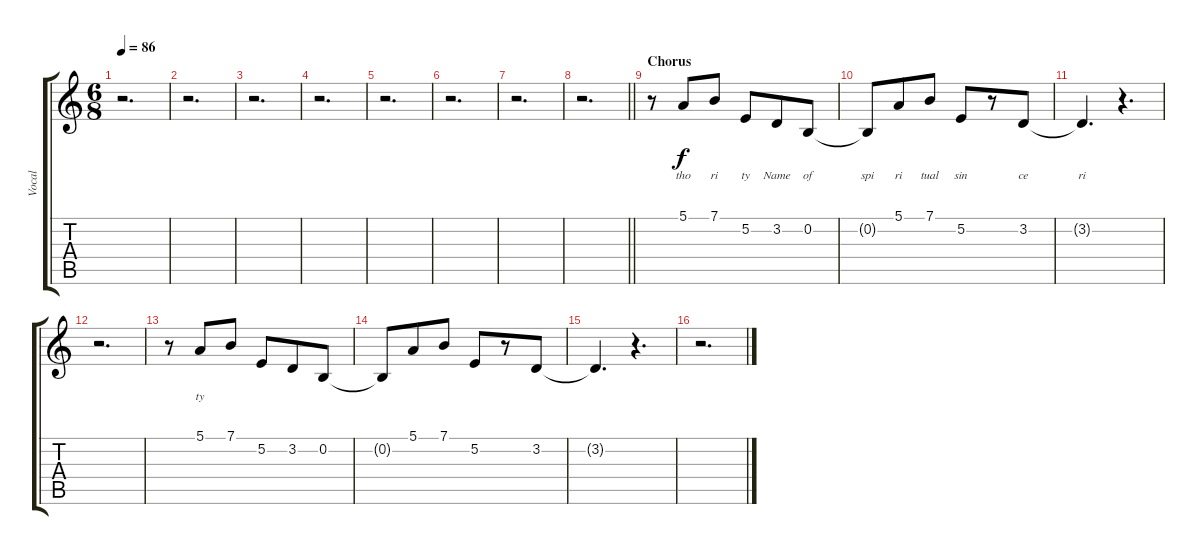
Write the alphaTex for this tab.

\track ("Vocal" "Vocal") {instrument acousticgrandpiano}
\staff {score tabs}
\tuning (E4 B3 G3 D3 A2 E2) {hide}
\ts (6 8)
\tempo 86
\clef g2
\ks c
r.2{d dy f} |
r.2{d} |
r.2{d} |
r.2{d} |
r.2{d} |
r.2{d} |
r.2{d} |
\barLineRight lightlight
r.2{d} |
\section ("" "Chorus")
r.8 5.1.8{lyrics (0 "tho") lyrics (1 "") lyrics (2 "") lyrics (3 "") lyrics (4 "")} 7.1.8{lyrics (0 "ri") lyrics (1 "") lyrics (2 "") lyrics (3 "") lyrics (4 "")} 5.2.8{lyrics (0 "ty") lyrics (1 "") lyrics (2 "") lyrics (3 "") lyrics (4 "")} 3.2.8{lyrics (0 "Name") lyrics (1 "") lyrics (2 "") lyrics (3 "") lyrics (4 "")} 0.2.8{lyrics (0 "of") lyrics (1 "") lyrics (2 "") lyrics (3 "") lyrics (4 "")} |
0.2{t}.8{lyrics (0 "spi") lyrics (1 "") lyrics (2 "") lyrics (3 "") lyrics (4 "")} 5.1.8{lyrics (0 "ri") lyrics (1 "") lyrics (2 "") lyrics (3 "") lyrics (4 "")} 7.1.8{lyrics (0 "tual") lyrics (1 "") lyrics (2 "") lyrics (3 "") lyrics (4 "")} 5.2.8{lyrics (0 "sin") lyrics (1 "") lyrics (2 "") lyrics (3 "") lyrics (4 "")} r.8 3.2.8{lyrics (0 "ce") lyrics (1 "") lyrics (2 "") lyrics (3 "") lyrics (4 "")} |
3.2{t}.4{d lyrics (0 "ri") lyrics (1 "") lyrics (2 "") lyrics (3 "") lyrics (4 "")} r.4{d} |
r.2{d} |
r.8 5.1.8{lyrics (0 "ty") lyrics (1 "") lyrics (2 "") lyrics (3 "") lyrics (4 "")} 7.1.8 5.2.8 3.2.8 0.2.8 |
0.2{t}.8 5.1.8 7.1.8 5.2.8 r.8 3.2.8 |
3.2{t}.4{d} r.4{d} |
r.2{d}
